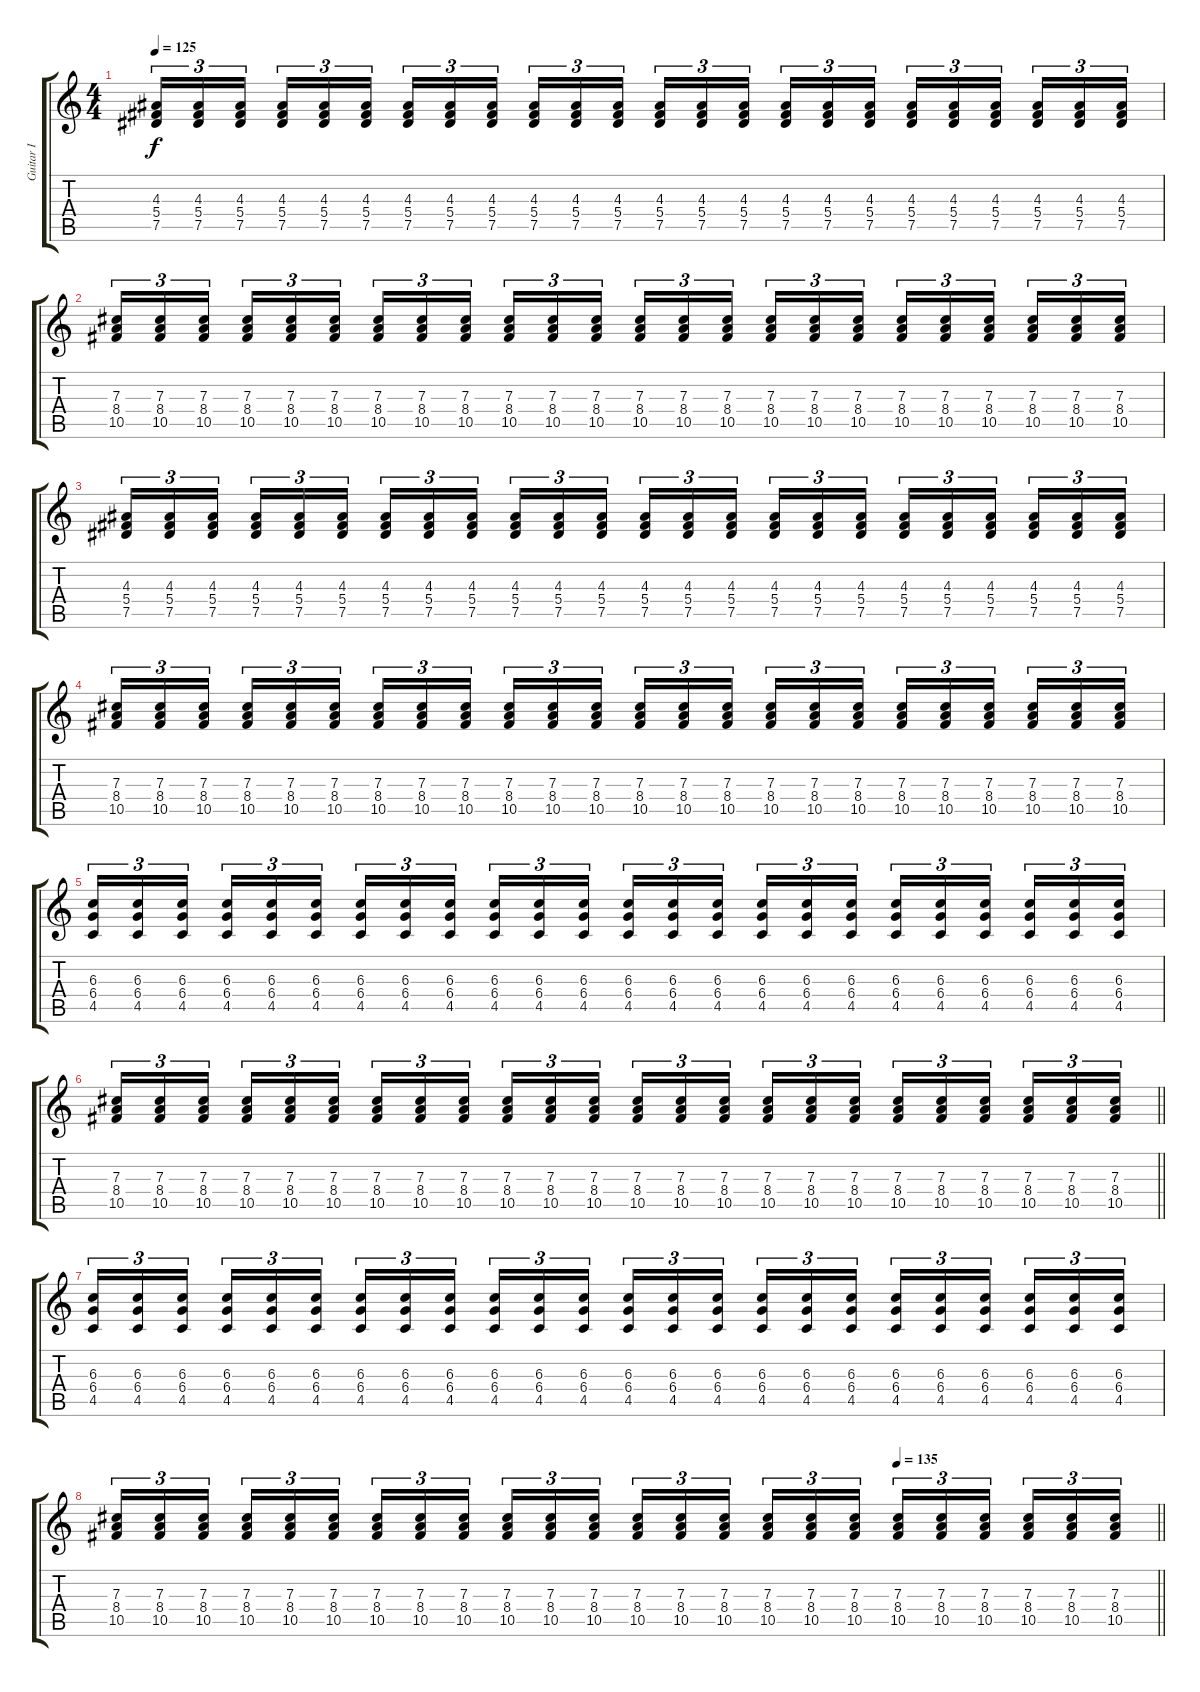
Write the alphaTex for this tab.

\track ("Guitar I" "Guitar I") {instrument distortionguitar}
\staff {score tabs}
\tuning (Eb4 Bb3 Gb3 Db3 Ab2 Eb2) {hide}
\ts (4 4)
\tempo 125
\clef g2
\ks c
(4.3 5.4 7.5).16{tu (3 2) dy f} (4.3 5.4 7.5).16{tu (3 2)} (4.3 5.4 7.5).16{tu (3 2) beam splitsecondary} (4.3 5.4 7.5).16{tu (3 2)} (4.3 5.4 7.5).16{tu (3 2)} (4.3 5.4 7.5).16{tu (3 2)} (4.3 5.4 7.5).16{tu (3 2)} (4.3 5.4 7.5).16{tu (3 2)} (4.3 5.4 7.5).16{tu (3 2) beam splitsecondary} (4.3 5.4 7.5).16{tu (3 2)} (4.3 5.4 7.5).16{tu (3 2)} (4.3 5.4 7.5).16{tu (3 2)} (4.3 5.4 7.5).16{tu (3 2)} (4.3 5.4 7.5).16{tu (3 2)} (4.3 5.4 7.5).16{tu (3 2) beam splitsecondary} (4.3 5.4 7.5).16{tu (3 2)} (4.3 5.4 7.5).16{tu (3 2)} (4.3 5.4 7.5).16{tu (3 2)} (4.3 5.4 7.5).16{tu (3 2)} (4.3 5.4 7.5).16{tu (3 2)} (4.3 5.4 7.5).16{tu (3 2) beam splitsecondary} (4.3 5.4 7.5).16{tu (3 2)} (4.3 5.4 7.5).16{tu (3 2)} (4.3 5.4 7.5).16{tu (3 2)} |
(7.3 8.4 10.5).16{tu (3 2)} (7.3 8.4 10.5).16{tu (3 2)} (7.3 8.4 10.5).16{tu (3 2) beam splitsecondary} (7.3 8.4 10.5).16{tu (3 2)} (7.3 8.4 10.5).16{tu (3 2)} (7.3 8.4 10.5).16{tu (3 2)} (7.3 8.4 10.5).16{tu (3 2)} (7.3 8.4 10.5).16{tu (3 2)} (7.3 8.4 10.5).16{tu (3 2) beam splitsecondary} (7.3 8.4 10.5).16{tu (3 2)} (7.3 8.4 10.5).16{tu (3 2)} (7.3 8.4 10.5).16{tu (3 2)} (7.3 8.4 10.5).16{tu (3 2)} (7.3 8.4 10.5).16{tu (3 2)} (7.3 8.4 10.5).16{tu (3 2) beam splitsecondary} (7.3 8.4 10.5).16{tu (3 2)} (7.3 8.4 10.5).16{tu (3 2)} (7.3 8.4 10.5).16{tu (3 2)} (7.3 8.4 10.5).16{tu (3 2)} (7.3 8.4 10.5).16{tu (3 2)} (7.3 8.4 10.5).16{tu (3 2) beam splitsecondary} (7.3 8.4 10.5).16{tu (3 2)} (7.3 8.4 10.5).16{tu (3 2)} (7.3 8.4 10.5).16{tu (3 2)} |
(4.3 5.4 7.5).16{tu (3 2)} (4.3 5.4 7.5).16{tu (3 2)} (4.3 5.4 7.5).16{tu (3 2) beam splitsecondary} (4.3 5.4 7.5).16{tu (3 2)} (4.3 5.4 7.5).16{tu (3 2)} (4.3 5.4 7.5).16{tu (3 2)} (4.3 5.4 7.5).16{tu (3 2)} (4.3 5.4 7.5).16{tu (3 2)} (4.3 5.4 7.5).16{tu (3 2) beam splitsecondary} (4.3 5.4 7.5).16{tu (3 2)} (4.3 5.4 7.5).16{tu (3 2)} (4.3 5.4 7.5).16{tu (3 2)} (4.3 5.4 7.5).16{tu (3 2)} (4.3 5.4 7.5).16{tu (3 2)} (4.3 5.4 7.5).16{tu (3 2) beam splitsecondary} (4.3 5.4 7.5).16{tu (3 2)} (4.3 5.4 7.5).16{tu (3 2)} (4.3 5.4 7.5).16{tu (3 2)} (4.3 5.4 7.5).16{tu (3 2)} (4.3 5.4 7.5).16{tu (3 2)} (4.3 5.4 7.5).16{tu (3 2) beam splitsecondary} (4.3 5.4 7.5).16{tu (3 2)} (4.3 5.4 7.5).16{tu (3 2)} (4.3 5.4 7.5).16{tu (3 2)} |
(7.3 8.4 10.5).16{tu (3 2)} (7.3 8.4 10.5).16{tu (3 2)} (7.3 8.4 10.5).16{tu (3 2) beam splitsecondary} (7.3 8.4 10.5).16{tu (3 2)} (7.3 8.4 10.5).16{tu (3 2)} (7.3 8.4 10.5).16{tu (3 2)} (7.3 8.4 10.5).16{tu (3 2)} (7.3 8.4 10.5).16{tu (3 2)} (7.3 8.4 10.5).16{tu (3 2) beam splitsecondary} (7.3 8.4 10.5).16{tu (3 2)} (7.3 8.4 10.5).16{tu (3 2)} (7.3 8.4 10.5).16{tu (3 2)} (7.3 8.4 10.5).16{tu (3 2)} (7.3 8.4 10.5).16{tu (3 2)} (7.3 8.4 10.5).16{tu (3 2) beam splitsecondary} (7.3 8.4 10.5).16{tu (3 2)} (7.3 8.4 10.5).16{tu (3 2)} (7.3 8.4 10.5).16{tu (3 2)} (7.3 8.4 10.5).16{tu (3 2)} (7.3 8.4 10.5).16{tu (3 2)} (7.3 8.4 10.5).16{tu (3 2) beam splitsecondary} (7.3 8.4 10.5).16{tu (3 2)} (7.3 8.4 10.5).16{tu (3 2)} (7.3 8.4 10.5).16{tu (3 2)} |
(6.3 6.4 4.5).16{tu (3 2)} (6.3 6.4 4.5).16{tu (3 2)} (6.3 6.4 4.5).16{tu (3 2) beam splitsecondary} (6.3 6.4 4.5).16{tu (3 2)} (6.3 6.4 4.5).16{tu (3 2)} (6.3 6.4 4.5).16{tu (3 2)} (6.3 6.4 4.5).16{tu (3 2)} (6.3 6.4 4.5).16{tu (3 2)} (6.3 6.4 4.5).16{tu (3 2) beam splitsecondary} (6.3 6.4 4.5).16{tu (3 2)} (6.3 6.4 4.5).16{tu (3 2)} (6.3 6.4 4.5).16{tu (3 2)} (6.3 6.4 4.5).16{tu (3 2)} (6.3 6.4 4.5).16{tu (3 2)} (6.3 6.4 4.5).16{tu (3 2) beam splitsecondary} (6.3 6.4 4.5).16{tu (3 2)} (6.3 6.4 4.5).16{tu (3 2)} (6.3 6.4 4.5).16{tu (3 2)} (6.3 6.4 4.5).16{tu (3 2)} (6.3 6.4 4.5).16{tu (3 2)} (6.3 6.4 4.5).16{tu (3 2) beam splitsecondary} (6.3 6.4 4.5).16{tu (3 2)} (6.3 6.4 4.5).16{tu (3 2)} (6.3 6.4 4.5).16{tu (3 2)} |
\barLineRight lightlight
(7.3 8.4 10.5).16{tu (3 2)} (7.3 8.4 10.5).16{tu (3 2)} (7.3 8.4 10.5).16{tu (3 2) beam splitsecondary} (7.3 8.4 10.5).16{tu (3 2)} (7.3 8.4 10.5).16{tu (3 2)} (7.3 8.4 10.5).16{tu (3 2)} (7.3 8.4 10.5).16{tu (3 2)} (7.3 8.4 10.5).16{tu (3 2)} (7.3 8.4 10.5).16{tu (3 2) beam splitsecondary} (7.3 8.4 10.5).16{tu (3 2)} (7.3 8.4 10.5).16{tu (3 2)} (7.3 8.4 10.5).16{tu (3 2)} (7.3 8.4 10.5).16{tu (3 2)} (7.3 8.4 10.5).16{tu (3 2)} (7.3 8.4 10.5).16{tu (3 2) beam splitsecondary} (7.3 8.4 10.5).16{tu (3 2)} (7.3 8.4 10.5).16{tu (3 2)} (7.3 8.4 10.5).16{tu (3 2)} (7.3 8.4 10.5).16{tu (3 2)} (7.3 8.4 10.5).16{tu (3 2)} (7.3 8.4 10.5).16{tu (3 2) beam splitsecondary} (7.3 8.4 10.5).16{tu (3 2)} (7.3 8.4 10.5).16{tu (3 2)} (7.3 8.4 10.5).16{tu (3 2)} |
(6.3 6.4 4.5).16{tu (3 2)} (6.3 6.4 4.5).16{tu (3 2)} (6.3 6.4 4.5).16{tu (3 2) beam splitsecondary} (6.3 6.4 4.5).16{tu (3 2)} (6.3 6.4 4.5).16{tu (3 2)} (6.3 6.4 4.5).16{tu (3 2)} (6.3 6.4 4.5).16{tu (3 2)} (6.3 6.4 4.5).16{tu (3 2)} (6.3 6.4 4.5).16{tu (3 2) beam splitsecondary} (6.3 6.4 4.5).16{tu (3 2)} (6.3 6.4 4.5).16{tu (3 2)} (6.3 6.4 4.5).16{tu (3 2)} (6.3 6.4 4.5).16{tu (3 2)} (6.3 6.4 4.5).16{tu (3 2)} (6.3 6.4 4.5).16{tu (3 2) beam splitsecondary} (6.3 6.4 4.5).16{tu (3 2)} (6.3 6.4 4.5).16{tu (3 2)} (6.3 6.4 4.5).16{tu (3 2)} (6.3 6.4 4.5).16{tu (3 2)} (6.3 6.4 4.5).16{tu (3 2)} (6.3 6.4 4.5).16{tu (3 2) beam splitsecondary} (6.3 6.4 4.5).16{tu (3 2)} (6.3 6.4 4.5).16{tu (3 2)} (6.3 6.4 4.5).16{tu (3 2)} |
\tempo (135 0.75)
\barLineRight lightlight
(7.3 8.4 10.5).16{tu (3 2)} (7.3 8.4 10.5).16{tu (3 2)} (7.3 8.4 10.5).16{tu (3 2) beam splitsecondary} (7.3 8.4 10.5).16{tu (3 2)} (7.3 8.4 10.5).16{tu (3 2)} (7.3 8.4 10.5).16{tu (3 2)} (7.3 8.4 10.5).16{tu (3 2)} (7.3 8.4 10.5).16{tu (3 2)} (7.3 8.4 10.5).16{tu (3 2) beam splitsecondary} (7.3 8.4 10.5).16{tu (3 2)} (7.3 8.4 10.5).16{tu (3 2)} (7.3 8.4 10.5).16{tu (3 2)} (7.3 8.4 10.5).16{tu (3 2)} (7.3 8.4 10.5).16{tu (3 2)} (7.3 8.4 10.5).16{tu (3 2) beam splitsecondary} (7.3 8.4 10.5).16{tu (3 2)} (7.3 8.4 10.5).16{tu (3 2)} (7.3 8.4 10.5).16{tu (3 2)} (7.3 8.4 10.5).16{tu (3 2)} (7.3 8.4 10.5).16{tu (3 2)} (7.3 8.4 10.5).16{tu (3 2) beam splitsecondary} (7.3 8.4 10.5).16{tu (3 2)} (7.3 8.4 10.5).16{tu (3 2)} (7.3 8.4 10.5).16{tu (3 2)}
